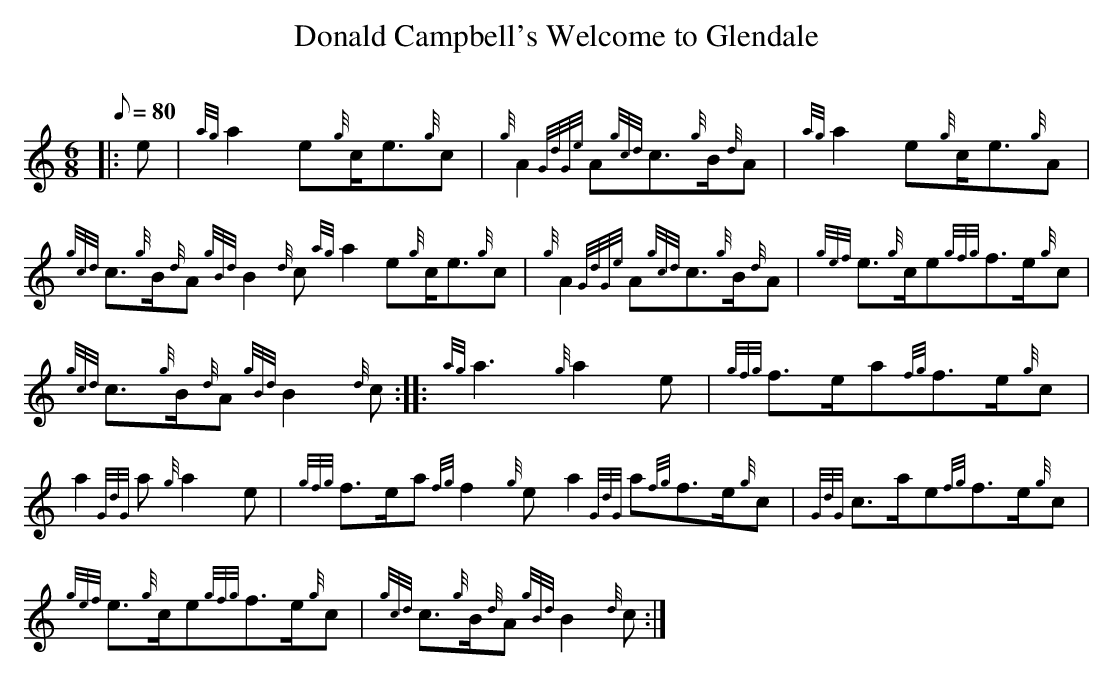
X:1
T:Donald Campbell's Welcome to Glendale
M:6/8
L:1/8
Q:80
C:
K:HP
|: e|
{ag}a2e{g}c/2e3/2{g}c|
{g}A2{GdGe}A{gcd}c3/2{g}B/2{d}A|
{ag}a2e{g}c/2e3/2{g}A|  !
{gcd}c3/2{g}B/2{d}A{gBd}B2{d}c{ag}a2e{g}c/2e3/2{g}c|
{g}A2{GdGe}A{gcd}c3/2{g}B/2{d}A|
{gef}e3/2{g}c/2e{gfg}f3/2e/2{g}c|  !
{gcd}c3/2{g}B/2{d}A{gBd}B2{d}c:| |:
{ag}a3{g}a2e|
{gfg}f3/2e/2a{fg}f3/2e/2{g}c|  !
a2{GdG}a{g}a2e|
{gfg}f3/2e/2a{fg}f2{g}ea2{GdG}a{fg}f3/2e/2{g}c|
{GdG}c3/2a/2e{fg}f3/2e/2{g}c|  !
{gef}e3/2{g}c/2e{gfg}f3/2e/2{g}c|
{gcd}c3/2{g}B/2{d}A{gBd}B2{d}c:|
